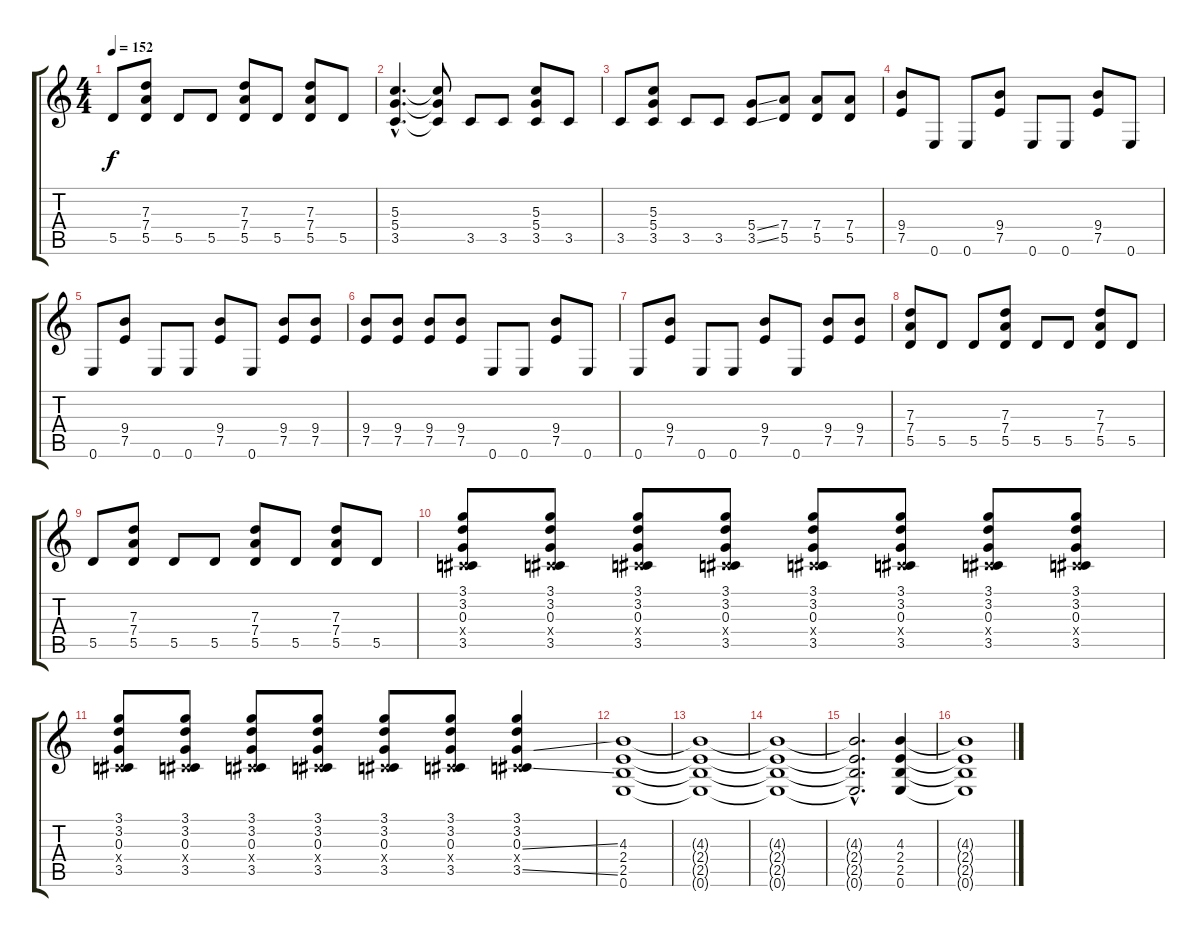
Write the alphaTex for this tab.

\track "" {instrument overdrivenguitar}
\staff {score tabs}
\tuning (E4 B3 G3 D3 A2 E2) {hide}
\ts (4 4)
\tempo 152
\clef g2
\ks c
5.5.8{dy f} (7.3 7.4 5.5).8 5.5.8 5.5.8 (7.3 7.4 5.5).8 5.5.8 (7.3 7.4 5.5).8 5.5.8 |
(5.3{hac} 5.4{hac} 3.5{hac}).4{d} (5.3{t} 5.4{t} 3.5{t}).8 3.5.8 3.5.8 (5.3 5.4 3.5).8 3.5.8 |
3.5.8 (5.3 5.4 3.5).8 3.5.8 3.5.8 (5.4{ss} 3.5{ss}).8 (7.4 5.5).8 (7.4 5.5).8 (7.4 5.5).8 |
(9.4 7.5).8 0.6.8 0.6.8 (9.4 7.5).8 0.6.8 0.6.8 (9.4 7.5).8 0.6.8 |
0.6.8 (9.4 7.5).8 0.6.8 0.6.8 (9.4 7.5).8 0.6.8 (9.4 7.5).8 (9.4 7.5).8 |
(9.4 7.5).8 (9.4 7.5).8 (9.4 7.5).8 (9.4 7.5).8 0.6.8 0.6.8 (9.4 7.5).8 0.6.8 |
0.6.8 (9.4 7.5).8 0.6.8 0.6.8 (9.4 7.5).8 0.6.8 (9.4 7.5).8 (9.4 7.5).8 |
(7.3 7.4 5.5).8 5.5.8 5.5.8 (7.3 7.4 5.5).8 5.5.8 5.5.8 (7.3 7.4 5.5).8 5.5.8 |
5.5.8 (7.3 7.4 5.5).8 5.5.8 5.5.8 (7.3 7.4 5.5).8 5.5.8 (7.3 7.4 5.5).8 5.5.8 |
(3.1 3.2 0.3 -1.4{x} 3.5).8 (3.1 3.2 0.3 -1.4{x} 3.5).8 (3.1 3.2 0.3 -1.4{x} 3.5).8 (3.1 3.2 0.3 -1.4{x} 3.5).8 (3.1 3.2 0.3 -1.4{x} 3.5).8 (3.1 3.2 0.3 -1.4{x} 3.5).8 (3.1 3.2 0.3 -1.4{x} 3.5).8 (3.1 3.2 0.3 -1.4{x} 3.5).8 |
(3.1 3.2 0.3 -1.4{x} 3.5).8 (3.1 3.2 0.3 -1.4{x} 3.5).8 (3.1 3.2 0.3 -1.4{x} 3.5).8 (3.1 3.2 0.3 -1.4{x} 3.5).8 (3.1 3.2 0.3 -1.4{x} 3.5).8 (3.1 3.2 0.3 -1.4{x} 3.5).8 (3.1 3.2 0.3{ss} -1.4{x} 3.5{ss}).4 |
(4.3 2.4 2.5 0.6).1 |
(4.3{t} 2.4{t} 2.5{t} 0.6{t}).1 |
(4.3{t} 2.4{t} 2.5{t} 0.6{t}).1 |
(4.3{hac t} 2.4{hac t} 2.5{hac t} 0.6{hac t}).2{d} (4.3 2.4 2.5 0.6).4 |
(4.3{t} 2.4{t} 2.5{t} 0.6{t}).1
